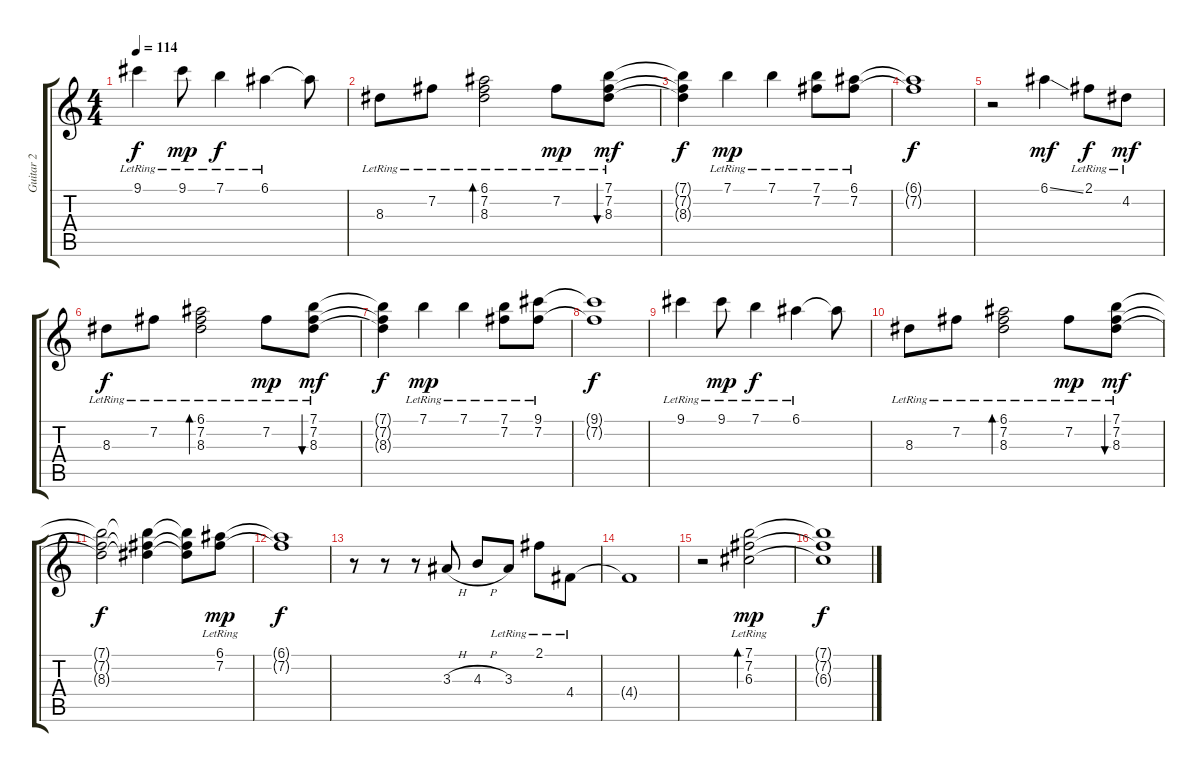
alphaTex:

\track ("Guitar 2" "Guitar 2") {instrument electricguitarjazz}
\staff {score tabs}
\tuning (E4 B3 G3 D3 A2 E2) {hide}
\ts (4 4)
\tempo 114
\clef g2
\ks c
9.1{lr}.4{dy f} 9.1{lr}.8{dy mp} 7.1{lr}.4{dy f} 6.1{lr}.4 6.1{t}.8 |
8.3{lr}.8 7.2{lr}.8 (6.1{lr} 7.2{lr} 8.3{lr}).2{bd 120} 7.2{lr}.8{dy mp} (7.1{lr} 7.2{lr} 8.3{lr}).8{bu 120 dy mf} |
(7.1{t} 7.2{t} 8.3{t}).4{dy f} 7.1{lr}.4{dy mp} 7.1{lr}.4 (7.1{lr} 7.2{lr}).8 (6.1{lr} 7.2{lr}).8 |
(6.1{t} 7.2{t}).1{dy f} |
r.2 6.1{ss}.4{dy mf} 2.1{lr}.8{dy f} 4.2{lr}.8{dy mf} |
8.3{lr}.8{dy f} 7.2{lr}.8 (6.1{lr} 7.2{lr} 8.3{lr}).2{bd 120} 7.2{lr}.8{dy mp} (7.1{lr} 7.2{lr} 8.3{lr}).8{bu 120 dy mf} |
(7.1{t} 7.2{t} 8.3{t}).4{dy f} 7.1{lr}.4{dy mp} 7.1{lr}.4 (7.1{lr} 7.2{lr}).8 (9.1{lr} 7.2{lr}).8 |
(9.1{t} 7.2{t}).1{dy f} |
9.1{lr}.4 9.1{lr}.8{dy mp} 7.1{lr}.4{dy f} 6.1{lr}.4 6.1{t}.8 |
8.3{lr}.8 7.2{lr}.8 (6.1{lr} 7.2{lr} 8.3{lr}).2{bd 120} 7.2{lr}.8{dy mp} (7.1{lr} 7.2{lr} 8.3{lr}).8{bu 120 dy mf} |
(7.1{t} 7.2{t} 8.3{t}).2{dy f} (7.1{t} 7.2{t} 8.3{t}).4 (7.1{t} 7.2{t} 8.3{t}).8 (6.1{lr} 7.2{lr}).8{dy mp} |
(6.1{t} 7.2{t}).1{dy f} |
r.8 r.8 r.8 3.3{h}.8 4.3{h}.8 3.3{lr}.8 2.1{lr}.8 4.4{lr}.8 |
4.4{t}.1 |
r.2 (7.1{lr} 7.2{lr} 6.3{lr}).2{bd 120 dy mp} |
(7.1{t} 7.2{t} 6.3{t}).1{dy f}
